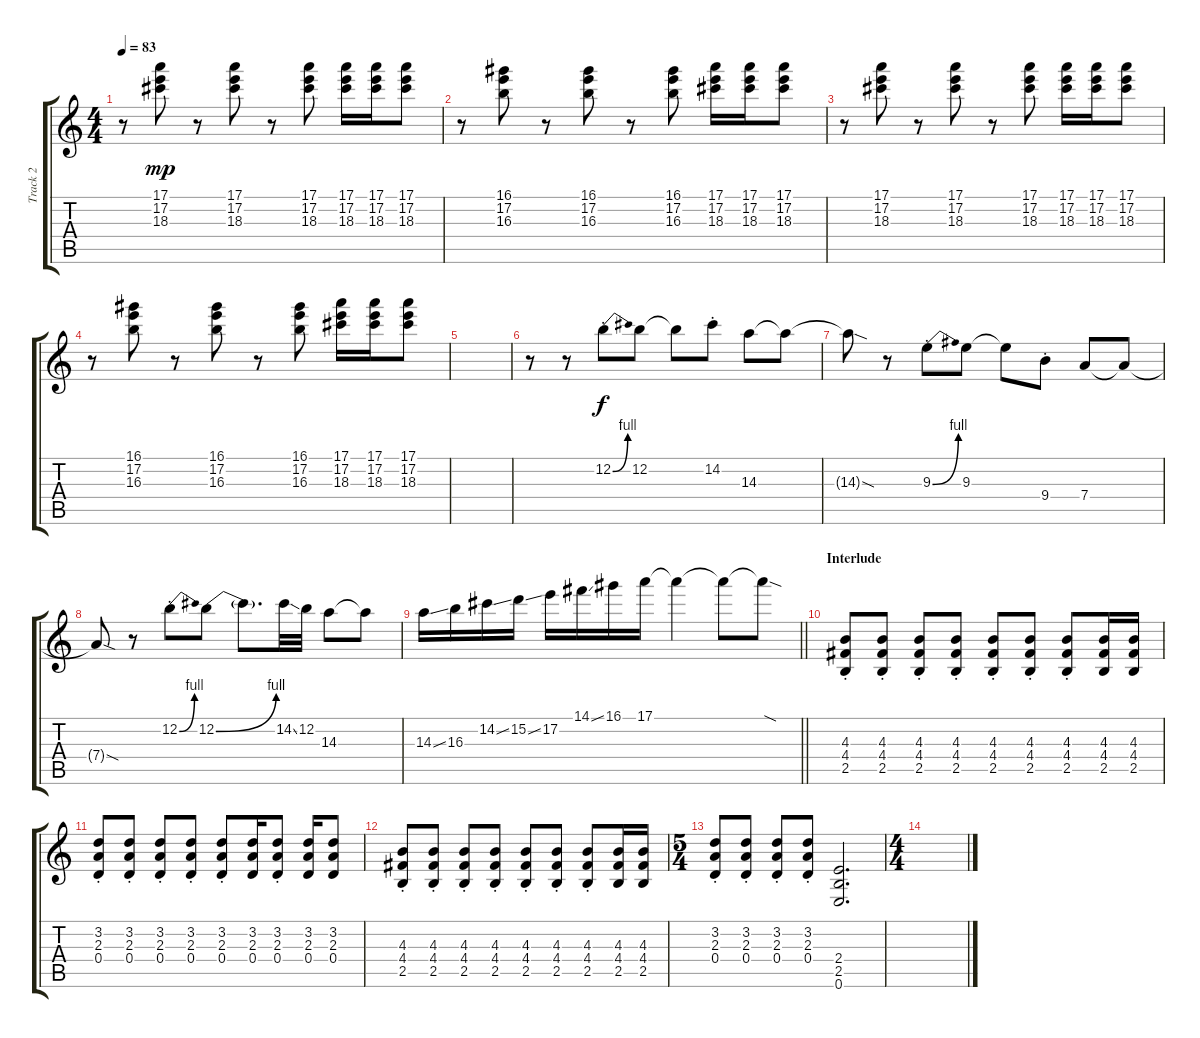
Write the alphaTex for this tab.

\track ("Track 2" "Track 2") {instrument acousticguitarsteel}
\staff {score tabs}
\tuning (E4 B3 G3 D3 A2 E2) {hide}
\ts (4 4)
\tempo 83
\clef g2
\ks c
r.8{dy mp} (17.1 17.2 18.3).8 r.8 (17.1 17.2 18.3).8 r.8 (17.1 17.2 18.3).8 (17.1 17.2 18.3).16 (17.1 17.2 18.3).16 (17.1 17.2 18.3).8 |
r.8 (16.1 17.2 16.3).8 r.8 (16.1 17.2 16.3).8 r.8 (16.1 17.2 16.3).8 (17.1 17.2 18.3).16 (17.1 17.2 18.3).16 (17.1 17.2 18.3).8 |
r.8 (17.1 17.2 18.3).8 r.8 (17.1 17.2 18.3).8 r.8 (17.1 17.2 18.3).8 (17.1 17.2 18.3).16 (17.1 17.2 18.3).16 (17.1 17.2 18.3).8 |
r.8 (16.1 17.2 16.3).8 r.8 (16.1 17.2 16.3).8 r.8 (16.1 17.2 16.3).8 (17.1 17.2 18.3).16 (17.1 17.2 18.3).16 (17.1 17.2 18.3).8 |
|
r.8 r.8 12.2{be (bend 0 0 60 4) st}.8{dy f instrument overdrivenguitar} 12.2.8 12.2{t}.8 14.2{st}.8 14.3.8 14.3{t}.8 |
14.3{sod t}.8 r.8 9.3{be (bend 0 0 60 4) st}.8 9.3.8 9.3{t}.8 9.4{st}.8 7.4.8 7.4{t}.8 |
7.4{sod t}.8 r.8 12.2{be (bend 0 0 60 4) st}.8 12.2{be (bend 0 0 60 4)}.8 12.2{t}.8{d} 14.2{ss}.32 12.2.32 14.3.8 14.3{t}.8 |
\barLineRight lightlight
14.3{ss}.16 16.3.16 14.2{ss}.16 15.2{ss}.16 17.2.16 14.1{ss}.16 16.1.16 17.1.16 17.1{t}.4 17.1{t}.8 17.1{sod t}.8 |
\section ("" "Interlude")
(4.3{st} 4.4{st} 2.5{st}).8 (4.3{st} 4.4{st} 2.5{st}).8 (4.3{st} 4.4{st} 2.5{st}).8 (4.3{st} 4.4{st} 2.5{st}).8 (4.3{st} 4.4{st} 2.5{st}).8 (4.3{st} 4.4{st} 2.5{st}).8 (4.3{st} 4.4{st} 2.5{st}).8 (4.3 4.4 2.5).16 (4.3 4.4 2.5).16 |
(3.2{st} 2.3{st} 0.4{st}).8 (3.2{st} 2.3{st} 0.4{st}).8 (3.2{st} 2.3{st} 0.4{st}).8 (3.2{st} 2.3{st} 0.4{st}).8 (3.2{st} 2.3{st} 0.4{st}).8 (3.2 2.3 0.4).16 (3.2{st} 2.3{st} 0.4{st}).8 (3.2 2.3 0.4).16 (3.2 2.3 0.4).8 |
(4.3{st} 4.4{st} 2.5{st}).8 (4.3{st} 4.4{st} 2.5{st}).8 (4.3{st} 4.4{st} 2.5{st}).8 (4.3{st} 4.4{st} 2.5{st}).8 (4.3{st} 4.4{st} 2.5{st}).8 (4.3{st} 4.4{st} 2.5{st}).8 (4.3{st} 4.4{st} 2.5{st}).8 (4.3 4.4 2.5).16 (4.3 4.4 2.5).16 |
\ts (5 4)
(3.2{st} 2.3{st} 0.4{st}).8 (3.2{st} 2.3{st} 0.4{st}).8 (3.2{st} 2.3{st} 0.4{st}).8 (3.2{st} 2.3{st} 0.4{st}).8 (2.4 2.5 0.6).2{d} |
\ts (4 4)
